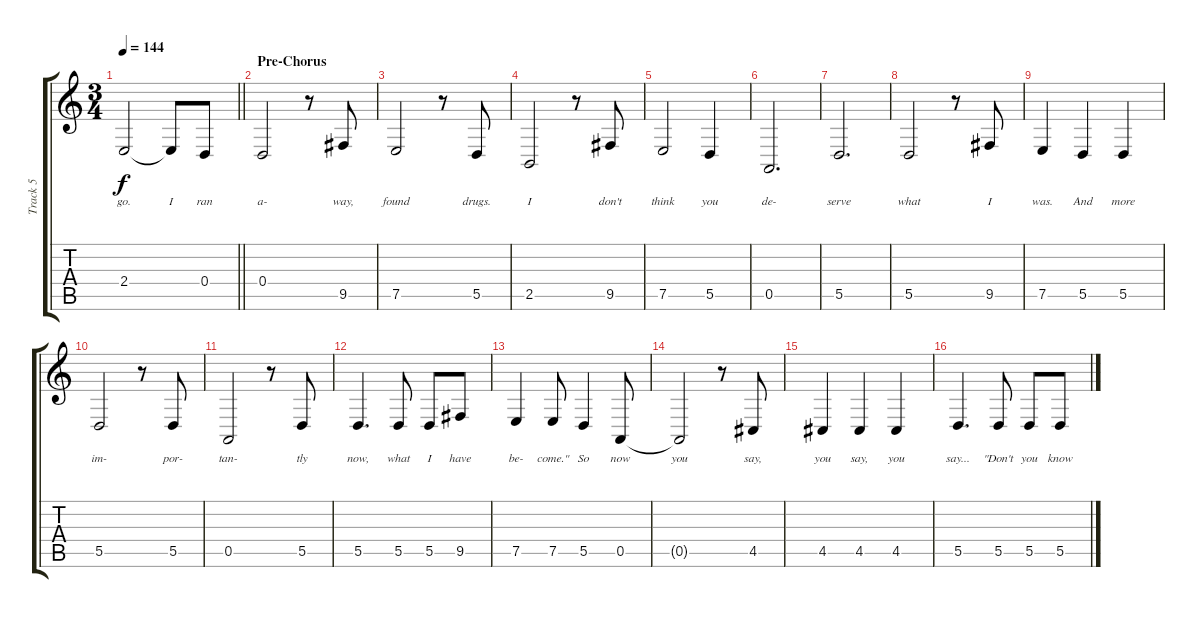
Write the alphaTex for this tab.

\track ("Track 5" "Track 5") {instrument clarinet}
\staff {score tabs}
\tuning (E4 B3 G3 D3 A2 D2) {hide}
\ts (3 4)
\tempo 144
\clef g2
\barLineRight lightlight
\ks c
2.4.2{lyrics (0 "go.") lyrics (1 "") lyrics (2 "") lyrics (3 "") lyrics (4 "") dy f} 2.4{t}.8{lyrics (0 "I") lyrics (1 "") lyrics (2 "") lyrics (3 "") lyrics (4 "")} 0.4.8{lyrics (0 "ran") lyrics (1 "") lyrics (2 "") lyrics (3 "") lyrics (4 "")} |
\section ("" "Pre-Chorus")
0.4.2{lyrics (0 "a-") lyrics (1 "") lyrics (2 "") lyrics (3 "") lyrics (4 "")} r.8 9.5.8{lyrics (0 "way,") lyrics (1 "") lyrics (2 "") lyrics (3 "") lyrics (4 "")} |
7.5.2{lyrics (0 "found") lyrics (1 "") lyrics (2 "") lyrics (3 "") lyrics (4 "")} r.8 5.5.8{lyrics (0 "drugs.") lyrics (1 "") lyrics (2 "") lyrics (3 "") lyrics (4 "")} |
2.5.2{lyrics (0 "I") lyrics (1 "") lyrics (2 "") lyrics (3 "") lyrics (4 "")} r.8 9.5.8{lyrics (0 "don't") lyrics (1 "") lyrics (2 "") lyrics (3 "") lyrics (4 "")} |
7.5.2{lyrics (0 "think") lyrics (1 "") lyrics (2 "") lyrics (3 "") lyrics (4 "")} 5.5.4{lyrics (0 "you") lyrics (1 "") lyrics (2 "") lyrics (3 "") lyrics (4 "")} |
0.5.2{d lyrics (0 "de-") lyrics (1 "") lyrics (2 "") lyrics (3 "") lyrics (4 "")} |
5.5.2{d lyrics (0 "serve") lyrics (1 "") lyrics (2 "") lyrics (3 "") lyrics (4 "")} |
5.5.2{lyrics (0 "what") lyrics (1 "") lyrics (2 "") lyrics (3 "") lyrics (4 "")} r.8 9.5.8{lyrics (0 "I") lyrics (1 "") lyrics (2 "") lyrics (3 "") lyrics (4 "")} |
7.5.4{lyrics (0 "was.") lyrics (1 "") lyrics (2 "") lyrics (3 "") lyrics (4 "")} 5.5.4{lyrics (0 "And") lyrics (1 "") lyrics (2 "") lyrics (3 "") lyrics (4 "")} 5.5.4{lyrics (0 "more") lyrics (1 "") lyrics (2 "") lyrics (3 "") lyrics (4 "")} |
5.5.2{lyrics (0 "im-") lyrics (1 "") lyrics (2 "") lyrics (3 "") lyrics (4 "")} r.8 5.5.8{lyrics (0 "por-") lyrics (1 "") lyrics (2 "") lyrics (3 "") lyrics (4 "")} |
0.5.2{lyrics (0 "tan-") lyrics (1 "") lyrics (2 "") lyrics (3 "") lyrics (4 "")} r.8 5.5.8{lyrics (0 "tly") lyrics (1 "") lyrics (2 "") lyrics (3 "") lyrics (4 "")} |
5.5.4{d lyrics (0 "now,") lyrics (1 "") lyrics (2 "") lyrics (3 "") lyrics (4 "")} 5.5.8{lyrics (0 "what") lyrics (1 "") lyrics (2 "") lyrics (3 "") lyrics (4 "")} 5.5.8{lyrics (0 "I") lyrics (1 "") lyrics (2 "") lyrics (3 "") lyrics (4 "")} 9.5.8{lyrics (0 "have") lyrics (1 "") lyrics (2 "") lyrics (3 "") lyrics (4 "")} |
7.5.4{lyrics (0 "be-") lyrics (1 "") lyrics (2 "") lyrics (3 "") lyrics (4 "")} 7.5.8{lyrics (0 "come.\"") lyrics (1 "") lyrics (2 "") lyrics (3 "") lyrics (4 "")} 5.5.4{lyrics (0 "So") lyrics (1 "") lyrics (2 "") lyrics (3 "") lyrics (4 "")} 0.5.8{lyrics (0 "now") lyrics (1 "") lyrics (2 "") lyrics (3 "") lyrics (4 "")} |
0.5{t}.2{lyrics (0 "you") lyrics (1 "") lyrics (2 "") lyrics (3 "") lyrics (4 "")} r.8 4.5.8{lyrics (0 "say,") lyrics (1 "") lyrics (2 "") lyrics (3 "") lyrics (4 "")} |
4.5.4{lyrics (0 "you") lyrics (1 "") lyrics (2 "") lyrics (3 "") lyrics (4 "")} 4.5.4{lyrics (0 "say,") lyrics (1 "") lyrics (2 "") lyrics (3 "") lyrics (4 "")} 4.5.4{lyrics (0 "you") lyrics (1 "") lyrics (2 "") lyrics (3 "") lyrics (4 "")} |
5.5.4{d lyrics (0 "say...") lyrics (1 "") lyrics (2 "") lyrics (3 "") lyrics (4 "")} 5.5.8{lyrics (0 "\"Don't") lyrics (1 "") lyrics (2 "") lyrics (3 "") lyrics (4 "")} 5.5.8{lyrics (0 "you") lyrics (1 "") lyrics (2 "") lyrics (3 "") lyrics (4 "")} 5.5.8{lyrics (0 "know") lyrics (1 "") lyrics (2 "") lyrics (3 "") lyrics (4 "")}
